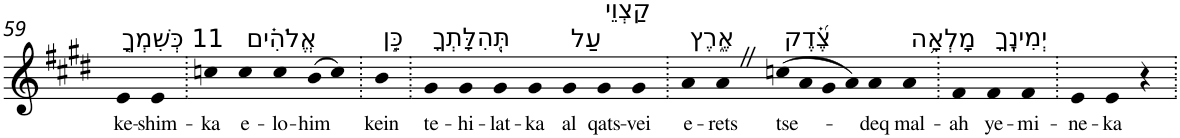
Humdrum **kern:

**kern	**text
*part1	*part1
*staff1	*staff1
*I"Piano	*
*I'Pno	*
!!LO:PB:g=z
*clefG2	*
*k[f#c#g#d#]	*
*E:	*
=59	=59
!LO:TX:a:t=11 כְּשִׁמְךָ֤	!
!	!LO:LY:b
4e	ke-
!	!LO:LY:b
4e	-shim-
=60.	=60.
!	!LO:LY:b
4ccn	-ka
!LO:TX:a:t=אֱלֹהִ֗ים	!
!	!LO:LY:b
4cc	e-
!	!LO:LY:b
4cc	-lo-
!	!LO:LY:b
(>8b	-him
8cc)	.
=61.	=61.
!LO:TX:a:t=כֵּ֣ן	!
!	!LO:LY:b
4b	kein
=62.	=62.
!LO:TX:a:t=תְּ֭הִלָּתְךָ	!
!	!LO:LY:b
4g#	te-
!	!LO:LY:b
4g#	-hi-
!	!LO:LY:b
4g#	-lat-
!	!LO:LY:b
4g#	-ka
!LO:TX:a:t=עַל	!
!	!LO:LY:b
4g#	al
!LO:TX:a:t=קַצְוֵי	!
!	!LO:LY:b
4g#	qats-
!	!LO:LY:b
4g#	-vei
=63.	=63.
!LO:TX:a:t=אֶ֑רֶץ	!
!	!LO:LY:b
4a	e-
!	!LO:LY:b
4aZ	-rets
!LO:TX:a:t=צֶ֝֗דֶק	!
!	!LO:LY:b
(>8ccn	tse-
8a	.
8g#	.
8a)	.
!	!LO:LY:b
4a	-deq
!LO:TX:a:t=מָלְאָ֥ה	!
!	!LO:LY:b
4a	mal-
=64.	=64.
!	!LO:LY:b
4f#	-ah
!LO:TX:a:t=יְמִינֶֽךָ	!
!	!LO:LY:b
4f#	ye-
!	!LO:LY:b
4f#	-mi-
=65.	=65.
!	!LO:LY:b
4e	-ne-
!	!LO:LY:b
4e	-ka
4r	.
=.	=.
*-	*-
